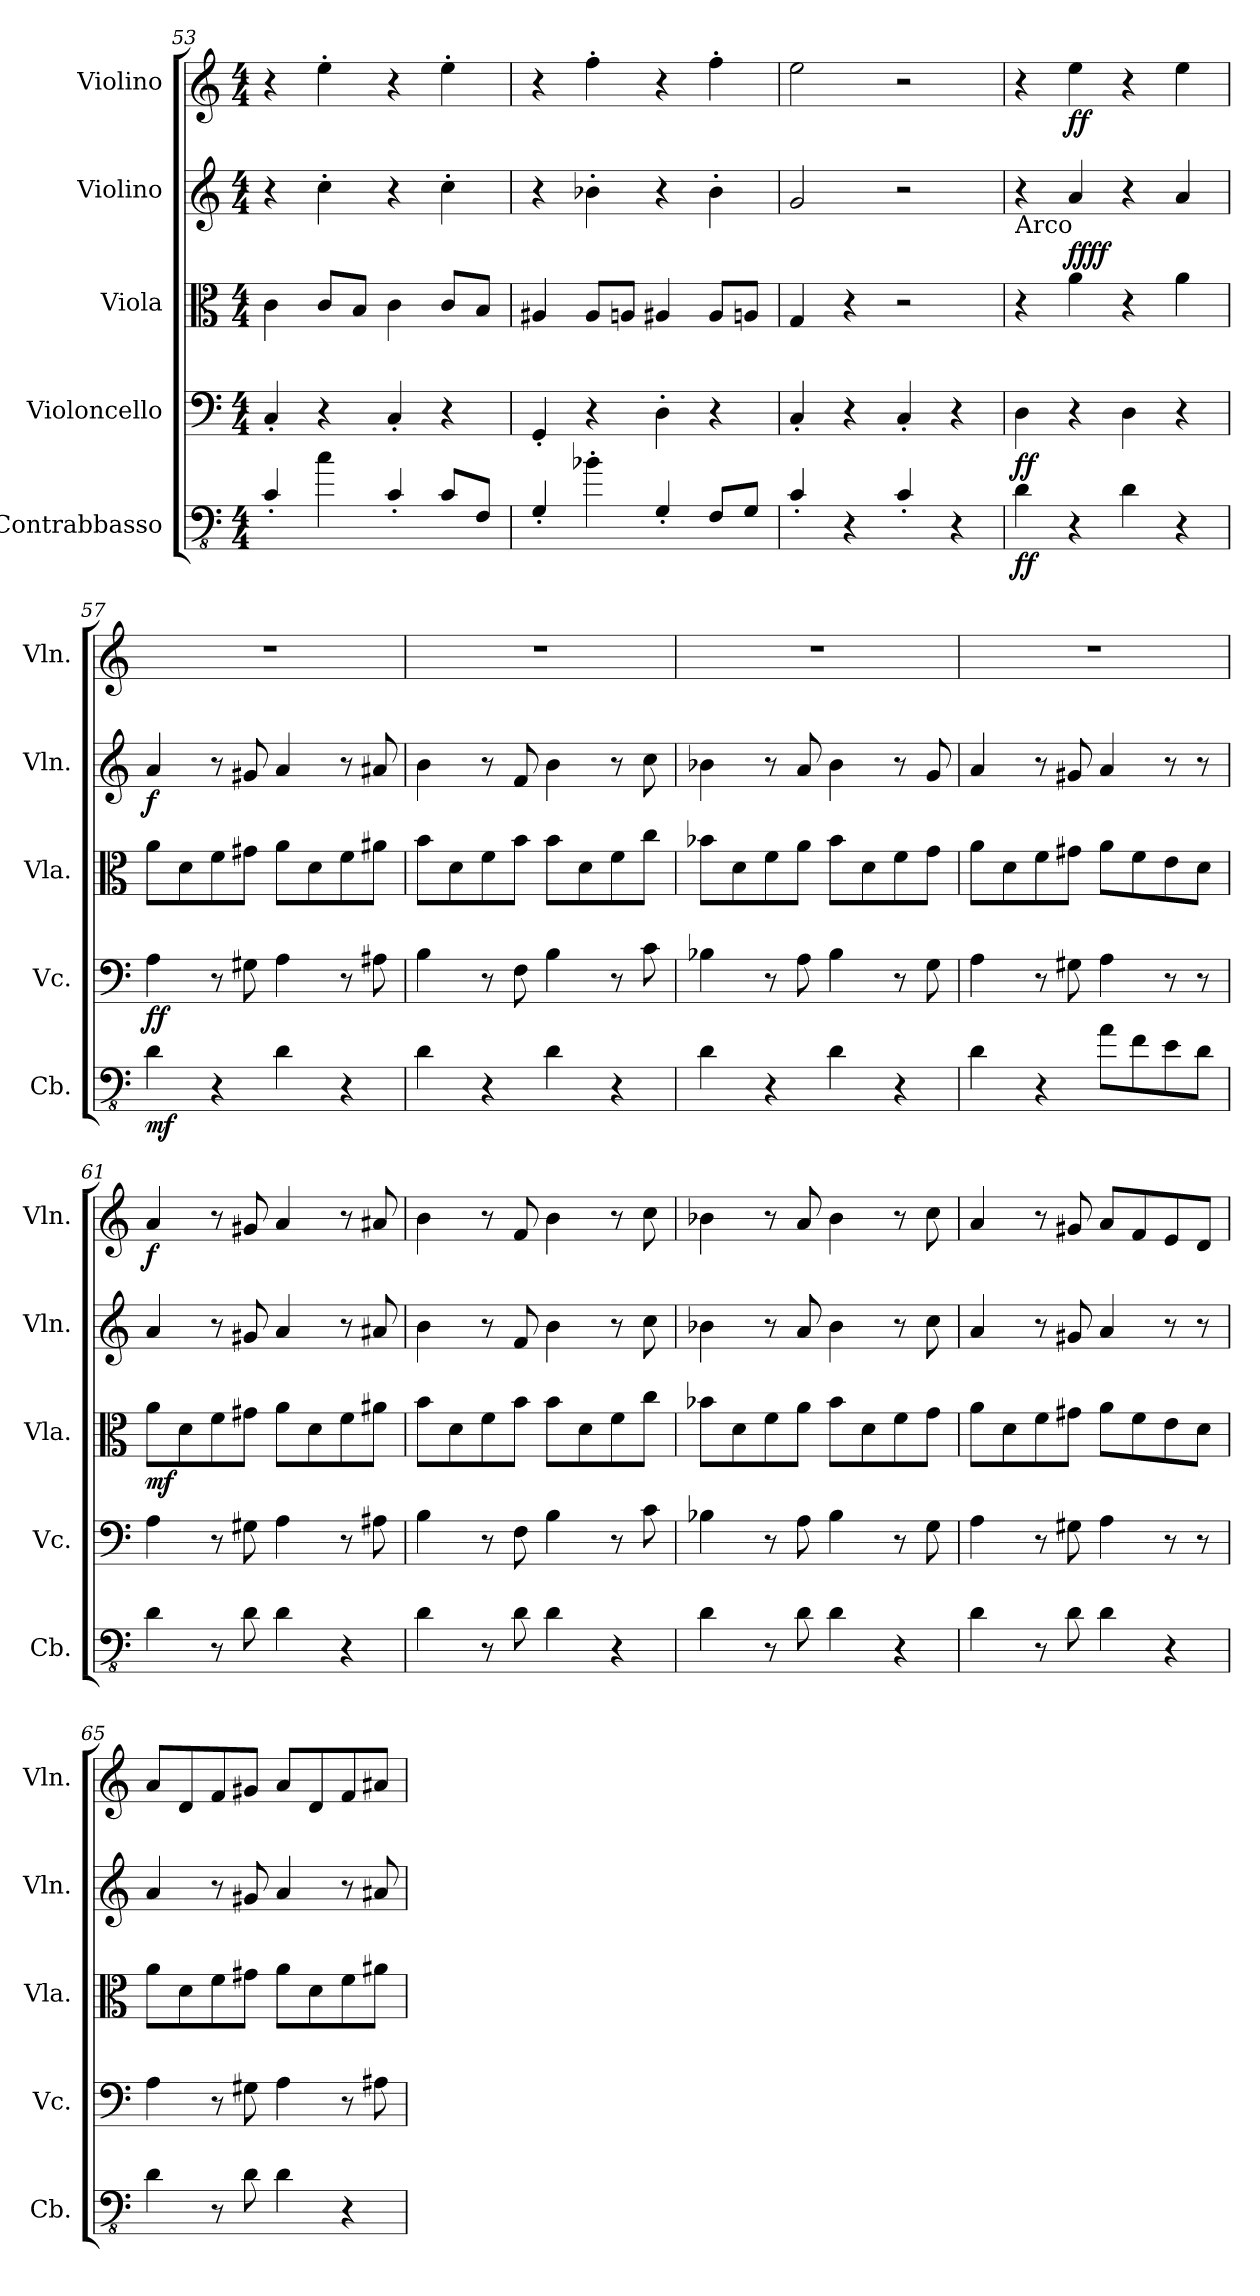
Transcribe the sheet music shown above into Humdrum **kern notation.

**kern	**dynam	**kern	**dynam	**kern	**dynam	**kern	**dynam	**kern	**dynam
*part5	*part5	*part4	*part4	*part3	*part3	*part2	*part2	*part1	*part1
*staff5	*staff5	*staff4	*staff4	*staff3	*staff3	*staff2	*staff2	*staff1	*staff1
*I"Contrabbasso	*	*I"Violoncello	*	*I"Viola	*	*I"Violino	*	*I"Violino	*
*I'Cb.	*	*I'Vc.	*	*I'Vla.	*	*I'Vln.	*	*I'Vln.	*
*clefFv4	*	*clefF4	*	*clefC3	*	*clefG2	*	*clefG2	*
*ITrd7c12	*	*	*	*	*	*	*	*	*
*k[]	*	*k[]	*	*k[]	*	*k[]	*	*k[]	*
*M4/4	*	*M4/4	*	*M4/4	*	*M4/4	*	*M4/4	*
=53	=53	=53	=53	=53	=53	=53	=53	=53	=53
4CC'/	.	4C'/	.	4c\	.	4r	.	4r	.
4C\	.	4r	.	8c/L	.	4cc'\	.	4ee'\	.
.	.	.	.	8B/J	.	.	.	.	.
4CC'/	.	4C'/	.	4c\	.	4r	.	4r	.
8CC/L	.	4r	.	8c/L	.	4cc'\	.	4ee'\	.
8FFF/J	.	.	.	8B/J	.	.	.	.	.
=54	=54	=54	=54	=54	=54	=54	=54	=54	=54
4GGG'/	.	4GG'/	.	4A#X/	.	4r	.	4r	.
4BB-X'\	.	4r	.	8A#/L	.	4b-X'\	.	4ff'\	.
.	.	.	.	8An/J	.	.	.	.	.
4GGG'/	.	4D'\	.	4A#X/	.	4r	.	4r	.
8FFF/L	.	4r	.	8A#/L	.	4b-'\	.	4ff'\	.
8GGG/J	.	.	.	8An/J	.	.	.	.	.
=55	=55	=55	=55	=55	=55	=55	=55	=55	=55
4CC'/	.	4C'/	.	4G/	.	2g/	.	2ee\	.
4r	.	4r	.	4r	.	.	.	.	.
4CC'/	.	4C'/	.	2r	.	2r	.	2r	.
4r	.	4r	.	.	.	.	.	.	.
=56	=56	=56	=56	=56	=56	=56	=56	=56	=56
!	!	!	!	!LO:TX:a:t=Arco	!	!	!	!	!
!	!LO:DY:b	!	!LO:DY:b	!	!	!	!	!	!
4DD\	ff	4D\	ff	4r	.	4r	.	4r	.
!	!	!	!	!	!LO:DY:b	!	!	!	!
!	!	!	!	!	!LO:DY:n=1:a	!	!	!	!LO:DY:b
4r	.	4r	.	4a\	ff ff	4a/	.	4ee\	ff
4DD\	.	4D\	.	4r	.	4r	.	4r	.
4r	.	4r	.	4a\	.	4a/	.	4ee\	.
!!LO:PB:g=z
=57	=57	=57	=57	=57	=57	=57	=57	=57	=57
!	!LO:DY:b	!	!LO:DY:b	!	!	!	!	!	!
!	!	!	!LO:DY:n=1:b	!	!	!	!LO:DY:b	!	!
4DD\	mf	4A\	f f	8a\L	.	4a/	f	1r	.
.	.	.	.	8d\	.	.	.	.	.
4r	.	8r	.	8f\	.	8r	.	.	.
.	.	8G#X\	.	8g#X\J	.	8g#X/	.	.	.
4DD\	.	4A\	.	8a\L	.	4a/	.	.	.
.	.	.	.	8d\	.	.	.	.	.
4r	.	8r	.	8f\	.	8r	.	.	.
.	.	8A#X\	.	8a#X\J	.	8a#X/	.	.	.
=58	=58	=58	=58	=58	=58	=58	=58	=58	=58
4DD\	.	4B\	.	8b\L	.	4b\	.	1r	.
.	.	.	.	8d\	.	.	.	.	.
4r	.	8r	.	8f\	.	8r	.	.	.
.	.	8F\	.	8b\J	.	8f/	.	.	.
4DD\	.	4B\	.	8b\L	.	4b\	.	.	.
.	.	.	.	8d\	.	.	.	.	.
4r	.	8r	.	8f\	.	8r	.	.	.
.	.	8c\	.	8cc\J	.	8cc\	.	.	.
=59	=59	=59	=59	=59	=59	=59	=59	=59	=59
4DD\	.	4B-X\	.	8b-X\L	.	4b-X\	.	1r	.
.	.	.	.	8d\	.	.	.	.	.
4r	.	8r	.	8f\	.	8r	.	.	.
.	.	8A\	.	8a\J	.	8a/	.	.	.
4DD\	.	4B-\	.	8b-\L	.	4b-\	.	.	.
.	.	.	.	8d\	.	.	.	.	.
4r	.	8r	.	8f\	.	8r	.	.	.
.	.	8G\	.	8g\J	.	8g/	.	.	.
=60	=60	=60	=60	=60	=60	=60	=60	=60	=60
4DD\	.	4A\	.	8a\L	.	4a/	.	1r	.
.	.	.	.	8d\	.	.	.	.	.
4r	.	8r	.	8f\	.	8r	.	.	.
.	.	8G#X\	.	8g#X\J	.	8g#X/	.	.	.
8AA\L	.	4A\	.	8a\L	.	4a/	.	.	.
8FF\	.	.	.	8f\	.	.	.	.	.
8EE\	.	8r	.	8e\	.	8r	.	.	.
8DD\J	.	8r	.	8d\J	.	8r	.	.	.
!!LO:LB:g=z
=61	=61	=61	=61	=61	=61	=61	=61	=61	=61
!	!	!	!	!	!LO:DY:b	!	!	!	!LO:DY:b
4DD\	.	4A\	.	8a\L	mf	4a/	.	4a/	f
.	.	.	.	8d\	.	.	.	.	.
8r	.	8r	.	8f\	.	8r	.	8r	.
8DD\	.	8G#X\	.	8g#X\J	.	8g#X/	.	8g#X/	.
4DD\	.	4A\	.	8a\L	.	4a/	.	4a/	.
.	.	.	.	8d\	.	.	.	.	.
4r	.	8r	.	8f\	.	8r	.	8r	.
.	.	8A#X\	.	8a#X\J	.	8a#X/	.	8a#X/	.
=62	=62	=62	=62	=62	=62	=62	=62	=62	=62
4DD\	.	4B\	.	8b\L	.	4b\	.	4b\	.
.	.	.	.	8d\	.	.	.	.	.
8r	.	8r	.	8f\	.	8r	.	8r	.
8DD\	.	8F\	.	8b\J	.	8f/	.	8f/	.
4DD\	.	4B\	.	8b\L	.	4b\	.	4b\	.
.	.	.	.	8d\	.	.	.	.	.
4r	.	8r	.	8f\	.	8r	.	8r	.
.	.	8c\	.	8cc\J	.	8cc\	.	8cc\	.
=63	=63	=63	=63	=63	=63	=63	=63	=63	=63
4DD\	.	4B-X\	.	8b-X\L	.	4b-X\	.	4b-X\	.
.	.	.	.	8d\	.	.	.	.	.
8r	.	8r	.	8f\	.	8r	.	8r	.
8DD\	.	8A\	.	8a\J	.	8a/	.	8a/	.
4DD\	.	4B-\	.	8b-\L	.	4b-\	.	4b-\	.
.	.	.	.	8d\	.	.	.	.	.
4r	.	8r	.	8f\	.	8r	.	8r	.
.	.	8G\	.	8g\J	.	8cc\	.	8cc\	.
=64	=64	=64	=64	=64	=64	=64	=64	=64	=64
4DD\	.	4A\	.	8a\L	.	4a/	.	4a/	.
.	.	.	.	8d\	.	.	.	.	.
8r	.	8r	.	8f\	.	8r	.	8r	.
8DD\	.	8G#X\	.	8g#X\J	.	8g#X/	.	8g#X/	.
4DD\	.	4A\	.	8a\L	.	4a/	.	8a/L	.
.	.	.	.	8f\	.	.	.	8f/	.
4r	.	8r	.	8e\	.	8r	.	8e/	.
.	.	8r	.	8d\J	.	8r	.	8d/J	.
!!LO:PB:g=z
=65	=65	=65	=65	=65	=65	=65	=65	=65	=65
4DD\	.	4A\	.	8a\L	.	4a/	.	8a/L	.
.	.	.	.	8d\	.	.	.	8d/	.
8r	.	8r	.	8f\	.	8r	.	8f/	.
8DD\	.	8G#X\	.	8g#X\J	.	8g#X/	.	8g#X/J	.
4DD\	.	4A\	.	8a\L	.	4a/	.	8a/L	.
.	.	.	.	8d\	.	.	.	8d/	.
4r	.	8r	.	8f\	.	8r	.	8f/	.
.	.	8A#X\	.	8a#X\J	.	8a#X/	.	8a#X/J	.
=	=	=	=	=	=	=	=	=	=
*-	*-	*-	*-	*-	*-	*-	*-	*-	*-
